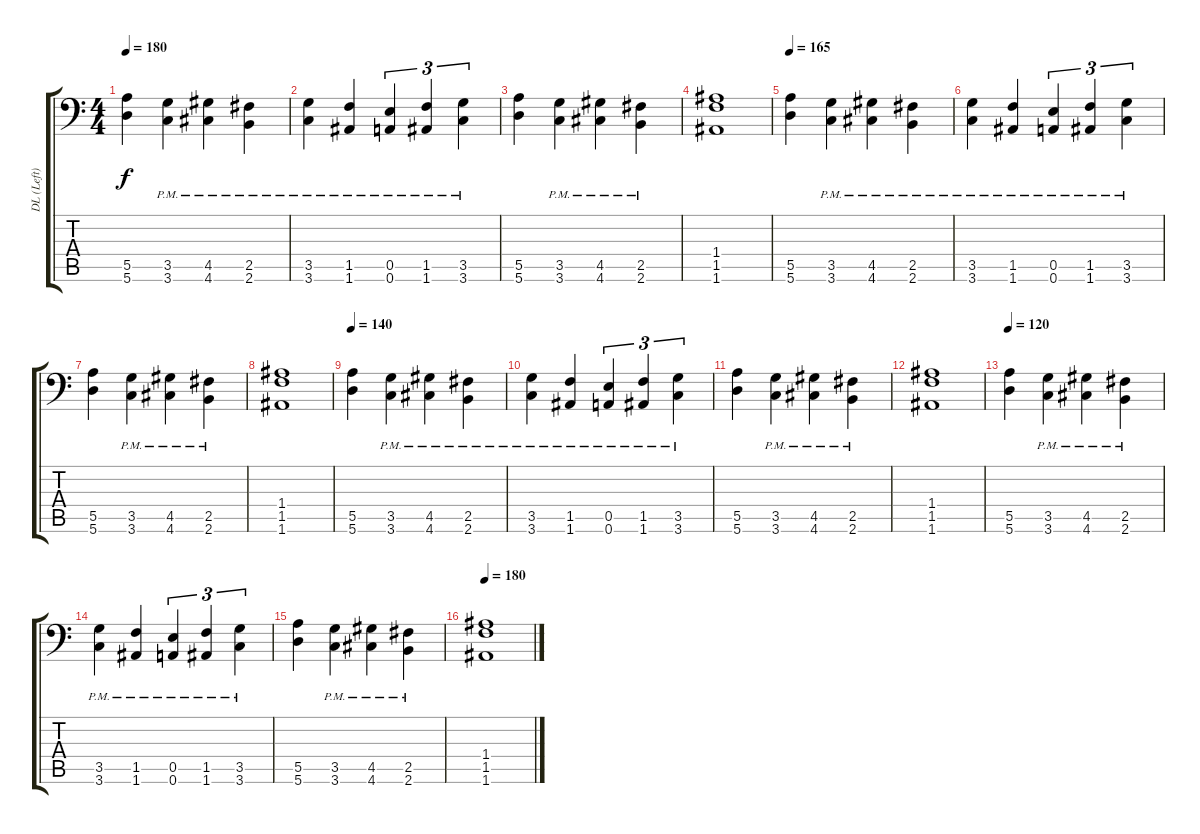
\track ("DL (Left)" "DL (Left)") {instrument distortionguitar}
\staff {score tabs}
\tuning (B3 Gb3 D3 A2 E2 A1) {hide}
\ts (4 4)
\section ("" "")
\tempo 180
\clef f4
\ks c
(5.5 5.6).4{dy f} (3.5{pm} 3.6{pm}).4 (4.5{pm} 4.6{pm}).4 (2.5{pm} 2.6{pm}).4 |
(3.5{pm} 3.6{pm}).4 (1.5{pm} 1.6{pm}).4 (0.5{pm} 0.6{pm}).4{tu (3 2)} (1.5{pm} 1.6{pm}).4{tu (3 2)} (3.5{pm} 3.6{pm}).4{tu (3 2)} |
(5.5 5.6).4 (3.5{pm} 3.6{pm}).4 (4.5{pm} 4.6{pm}).4 (2.5{pm} 2.6{pm}).4 |
(1.4 1.5 1.6).1 |
\tempo 165
(5.5 5.6).4 (3.5{pm} 3.6{pm}).4 (4.5{pm} 4.6{pm}).4 (2.5{pm} 2.6{pm}).4 |
(3.5{pm} 3.6{pm}).4 (1.5{pm} 1.6{pm}).4 (0.5{pm} 0.6{pm}).4{tu (3 2)} (1.5{pm} 1.6{pm}).4{tu (3 2)} (3.5{pm} 3.6{pm}).4{tu (3 2)} |
(5.5 5.6).4 (3.5{pm} 3.6{pm}).4 (4.5{pm} 4.6{pm}).4 (2.5{pm} 2.6{pm}).4 |
(1.4 1.5 1.6).1 |
\tempo 140
(5.5 5.6).4 (3.5{pm} 3.6{pm}).4 (4.5{pm} 4.6{pm}).4 (2.5{pm} 2.6{pm}).4 |
(3.5{pm} 3.6{pm}).4 (1.5{pm} 1.6{pm}).4 (0.5{pm} 0.6{pm}).4{tu (3 2)} (1.5{pm} 1.6{pm}).4{tu (3 2)} (3.5{pm} 3.6{pm}).4{tu (3 2)} |
(5.5 5.6).4 (3.5{pm} 3.6{pm}).4 (4.5{pm} 4.6{pm}).4 (2.5{pm} 2.6{pm}).4 |
(1.4 1.5 1.6).1 |
\tempo 120
(5.5 5.6).4 (3.5{pm} 3.6{pm}).4 (4.5{pm} 4.6{pm}).4 (2.5{pm} 2.6{pm}).4 |
(3.5{pm} 3.6{pm}).4 (1.5{pm} 1.6{pm}).4 (0.5{pm} 0.6{pm}).4{tu (3 2)} (1.5{pm} 1.6{pm}).4{tu (3 2)} (3.5{pm} 3.6{pm}).4{tu (3 2)} |
(5.5 5.6).4 (3.5{pm} 3.6{pm}).4 (4.5{pm} 4.6{pm}).4 (2.5{pm} 2.6{pm}).4 |
\tempo 180
(1.4 1.5 1.6).1
